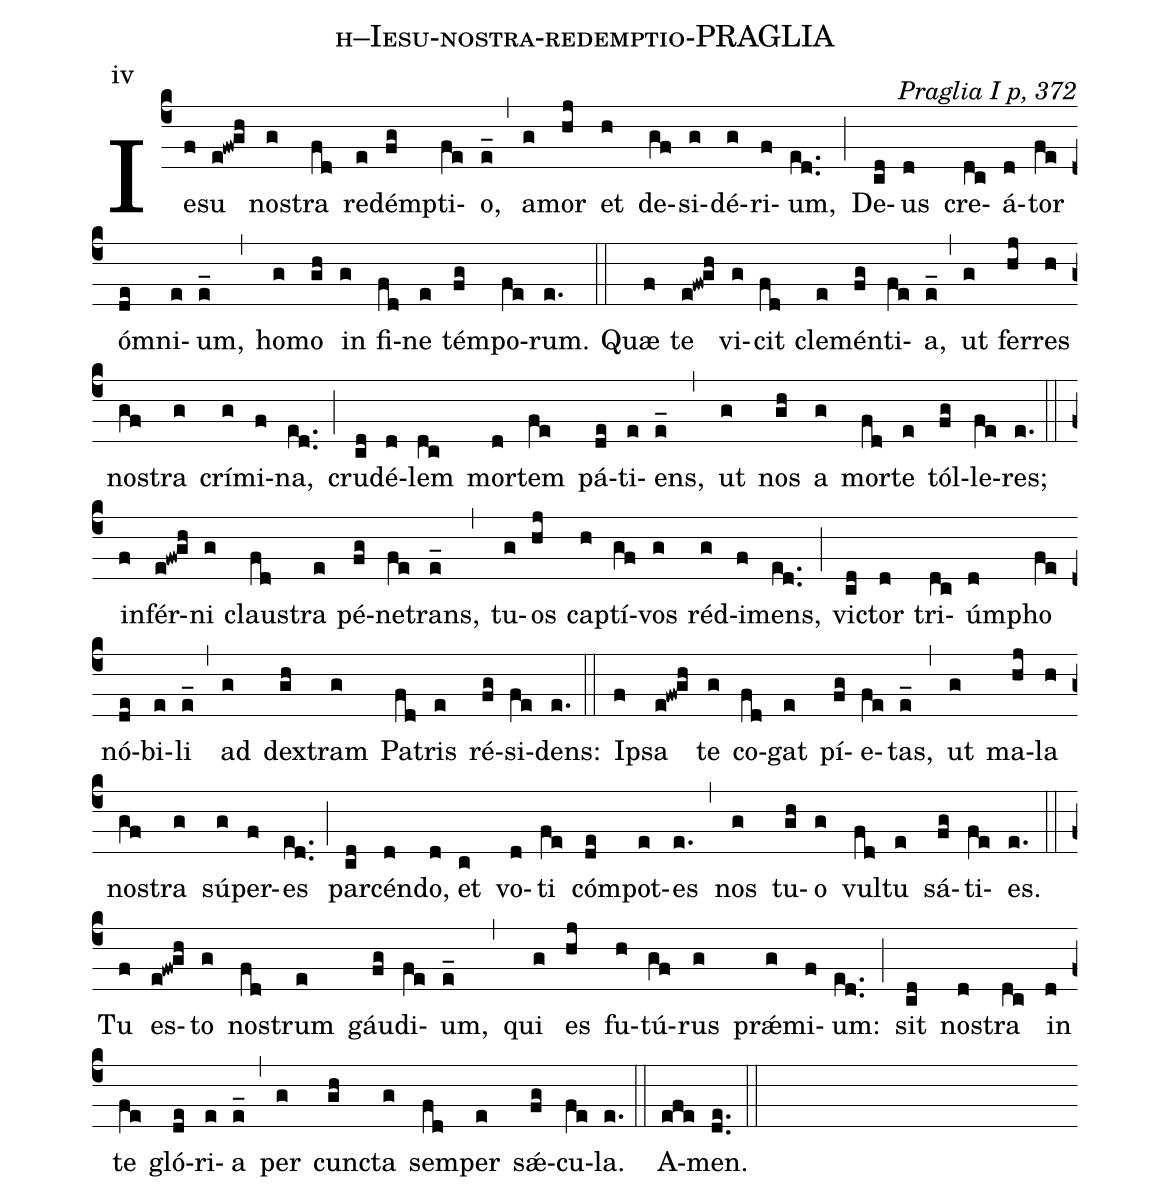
name: h--Iesu-nostra-redemptio-PRAGLIA;
commentary: Praglia I p, 372;
annotation: iv ;
%%
(c4) Ie(f)su(e!fw!gh) nos(g)tra(fd) red(e)émp(fg)ti(fe)o,(e_) (,)
a(g)mor(hj) et(h) de(gf)si(g)dé(g)ri(f)um,(ed..) (;)
De(cd)us(d) cre(dc)á(d)tor(fe) óm(de)ni(e)um,(e_) (,)
ho(g)mo(gh) in(g) fi(fd)ne(e) tém(fg)po(fe)rum.(e.) (::)

Quæ(f) te(e!fw!gh) vi(g)cit(fd) cle(e)mén(fg)ti(fe)a,(e_) (,)
ut(g) fer(hj)res(h) nos(gf)tra(g) crí(g)mi(f)na,(ed..) (;)
cru(cd)dé(d)lem(dc) mor(d)tem(fe) pá(de)ti(e)ens,(e_) (,)
ut(g) nos(gh) a(g) mor(fd)te(e) tól(fg)le(fe)res;(e.) (::)

in(f)fér(e!fw!gh)ni(g) claus(fd)tra(e) pé(fg)ne(fe)trans,(e_) (,)
tu(g)os(hj) cap(h)tí(gf)vos(g) réd(g)i(f)mens,(ed..) (;)
vic(cd)tor(d) tri(dc)úm(d)pho(fe) nó(de)bi(e)li(e_) (,)
ad(g) dex(gh)tram(g) Pa(fd)tris(e) ré(fg)si(fe)dens:(e.) (::)

Ip(f)sa(e!fw!gh) te(g) co(fd)gat(e) pí(fg)e(fe)tas,(e_) (,)
ut(g) ma(hj)la(h) nos(gf)tra(g) sú(g)per(f)es(ed..) (;)
par(cd)cén(d)do(d), et(c) vo(d)ti(fe) cóm(de)pot(e)es(e.) (,)
nos(g) tu(gh)o(g) vul(fd)tu(e) sá(fg)ti(fe)es.(e.) (::)

Tu(f) es(e!fw!gh)to(g) nos(fd)trum(e) gáu(fg)di(fe)um,(e_) (,)
qui(g) es(hj) fu(h)tú(gf)rus(g) prǽ(g)mi(f)um:(ed..) (;)
sit(cd) nos(d)tra(dc) in(d) te(fe) gló(de)ri(e)a(e_) (,)
per(g) cunc(gh)ta(g) sem(fd)per(e) sǽ(fg)cu(fe)la.(e.) (::)

A(efe)men.(de..) (::)
